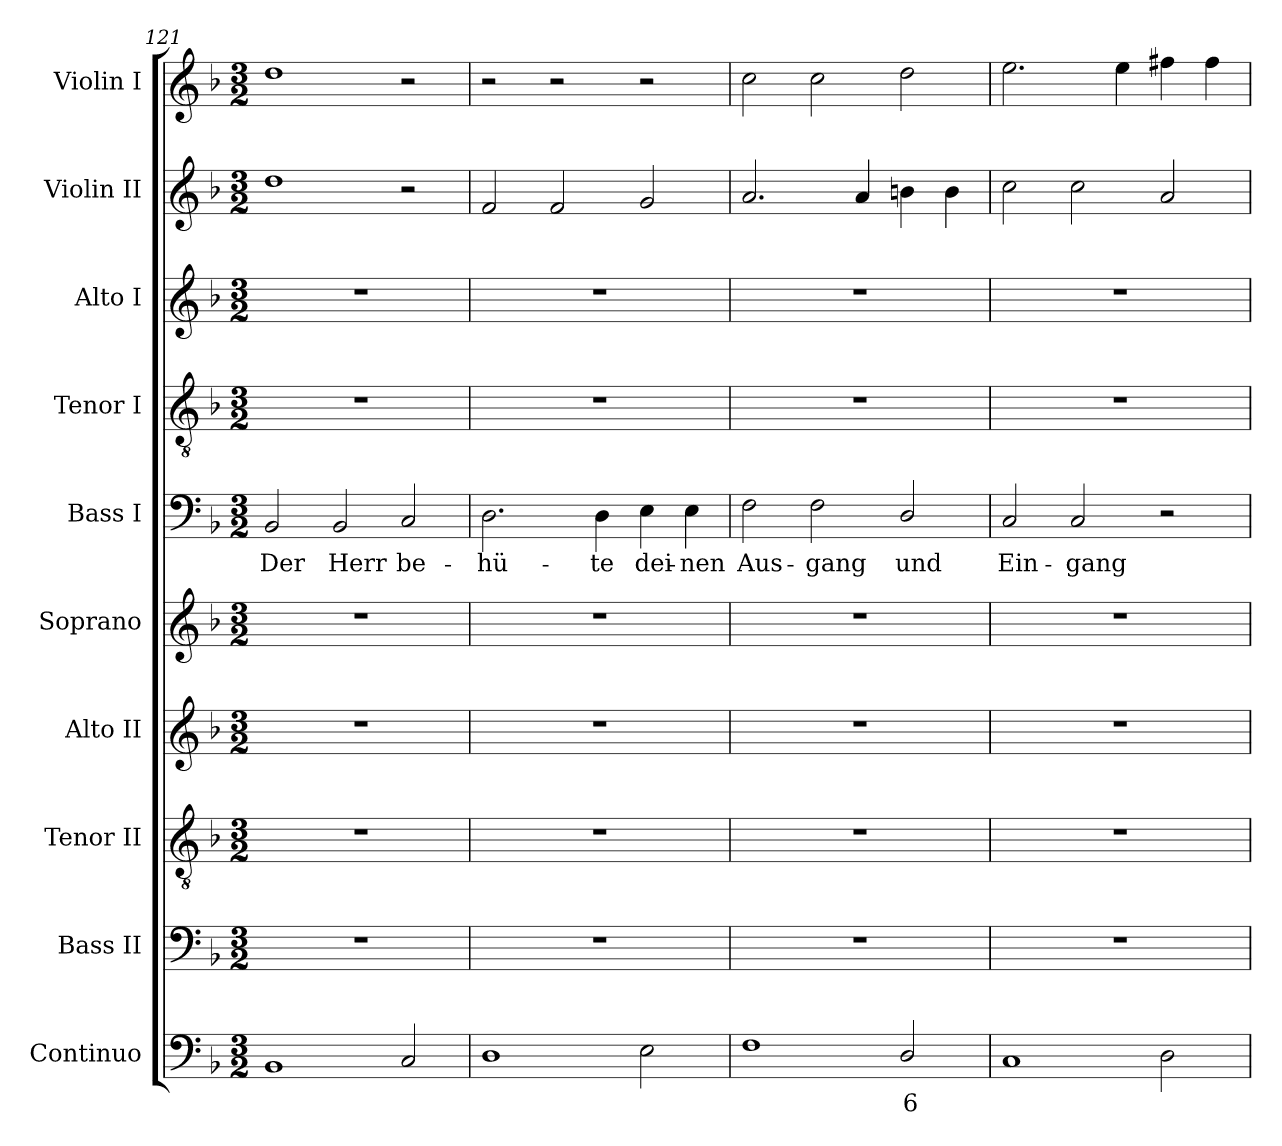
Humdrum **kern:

**kern	**text	**kern	**kern	**kern	**kern	**kern	**text	**kern	**kern	**kern	**kern
*part10	*part10	*part9	*part8	*part7	*part6	*part5	*part5	*part4	*part3	*part2	*part1
*staff10	*staff10	*staff9	*staff8	*staff7	*staff6	*staff5	*staff5	*staff4	*staff3	*staff2	*staff1
*I"Continuo	*	*I"Bass II	*I"Tenor II	*I"Alto II	*I"Soprano	*I"Bass I	*	*I"Tenor I	*I"Alto I	*I"Violin II	*I"Violin I
*	*	*I'B	*I'T	*I'A	*I'S	*I'B	*	*I'T	*I'A	*I'Vln	*I'Vln
*clefF4	*	*clefF4	*clefGv2	*clefG2	*clefG2	*clefF4	*	*clefGv2	*clefG2	*clefG2	*clefG2
*k[b-]	*	*k[b-]	*k[b-]	*k[b-]	*k[b-]	*k[b-]	*	*k[b-]	*k[b-]	*k[b-]	*k[b-]
*F:	*	*F:	*F:	*F:	*F:	*F:	*	*F:	*F:	*F:	*F:
*M3/2	*	*M3/2	*M3/2	*M3/2	*M3/2	*M3/2	*	*M3/2	*M3/2	*M3/2	*M3/2
=121	=121	=121	=121	=121	=121	=121	=121	=121	=121	=121	=121
!	!	!	!	!	!	!	!LO:LY:b	!	!	!	!
1BB-	.	1.r	1.r	1.r	1.r	2BB-	Der	1.r	1.r	1dd	1dd
!	!	!	!	!	!	!	!LO:LY:b	!	!	!	!
.	.	.	.	.	.	2BB-	Herr	.	.	.	.
!	!	!	!	!	!	!	!LO:LY:b	!	!	!	!
2C	.	.	.	.	.	2C	be-	.	.	2r	2r
=122	=122	=122	=122	=122	=122	=122	=122	=122	=122	=122	=122
!	!	!	!	!	!	!	!LO:LY:b	!	!	!	!
1D	.	1.r	1.r	1.r	1.r	2.D	-hü-	1.r	1.r	2f	2r
.	.	.	.	.	.	.	.	.	.	2f	2r
!	!	!	!	!	!	!	!LO:LY:b	!	!	!	!
.	.	.	.	.	.	4D	-te	.	.	.	.
!	!	!	!	!	!	!	!LO:LY:b	!	!	!	!
2E	.	.	.	.	.	4E	dei-	.	.	2g	2r
!	!	!	!	!	!	!	!LO:LY:b	!	!	!	!
.	.	.	.	.	.	4E	-nen	.	.	.	.
=123	=123	=123	=123	=123	=123	=123	=123	=123	=123	=123	=123
!	!	!	!	!	!	!	!LO:LY:b	!	!	!	!
1F	.	1.r	1.r	1.r	1.r	2F	Aus-	1.r	1.r	2.a	2cc
!	!	!	!	!	!	!	!LO:LY:b	!	!	!	!
.	.	.	.	.	.	2F	-gang	.	.	.	2cc
.	.	.	.	.	.	.	.	.	.	4a	.
!	!LO:LY:b	!	!	!	!	!	!LO:LY:b	!	!	!	!
2D/	6	.	.	.	.	2D/	und	.	.	4bn	2dd
.	.	.	.	.	.	.	.	.	.	4b	.
=124	=124	=124	=124	=124	=124	=124	=124	=124	=124	=124	=124
!	!	!	!	!	!	!	!LO:LY:b	!	!	!	!
1C	.	1.r	1.r	1.r	1.r	2C	Ein-	1.r	1.r	2cc	2.ee
!	!	!	!	!	!	!	!LO:LY:b	!	!	!	!
.	.	.	.	.	.	2C	-gang	.	.	2cc	.
.	.	.	.	.	.	.	.	.	.	.	4ee
2D	.	.	.	.	.	2r	.	.	.	2a	4ff#X
.	.	.	.	.	.	.	.	.	.	.	4ff#
=	=	=	=	=	=	=	=	=	=	=	=
*-	*-	*-	*-	*-	*-	*-	*-	*-	*-	*-	*-
